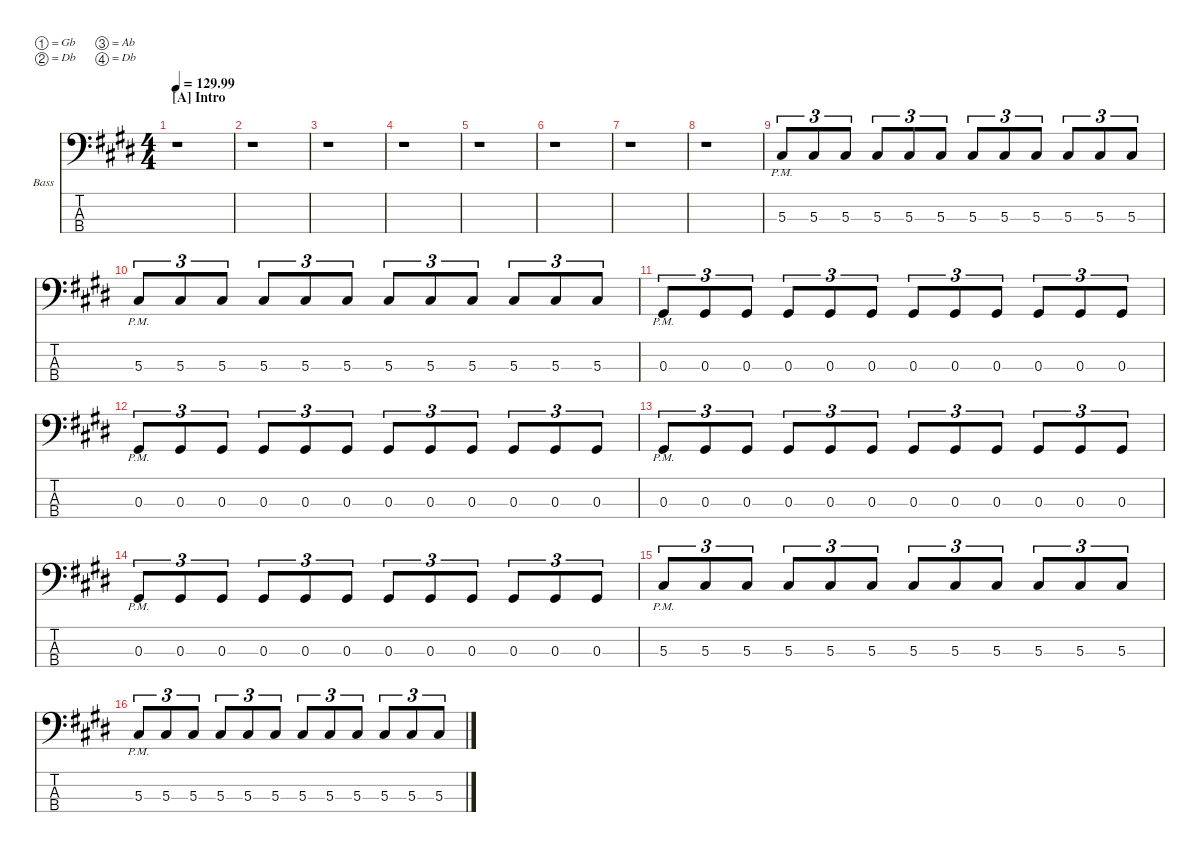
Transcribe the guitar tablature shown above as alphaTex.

\defaultSystemsLayout 4
\hideDynamics
\bracketExtendMode nobrackets
\firstSystemTrackNameOrientation horizontal
\track ("BASSE" "Bass") {defaultSystemsLayout 4 instrument electricbasspick}
\staff {score tabs}
\tuning (Gb2 Db2 Ab1 Db1)
\ts (4 4)
\beaming (8 2 2 2 2)
\section ("A" "Intro")
\tempo
129.99
\accidentals auto
\clef f4
\ottava regular
\simile none
\ks e
r.1{dy mf instrument electricbasspick beam Down} |
r.1{beam Down} |
r.1{beam Down} |
r.1{beam Down} |
r.1{beam Down} |
r.1{beam Down} |
r.1{beam Down} |
r.1{beam Down} |
5.3{pm acc #}.8{tu (3 2) beam Up} 5.3{acc #}.8{tu (3 2) beam Up} 5.3{acc #}.8{tu (3 2) beam Up} 5.3{acc #}.8{tu (3 2) beam Up} 5.3{acc #}.8{tu (3 2) beam Up} 5.3{acc #}.8{tu (3 2) beam Up} 5.3{acc #}.8{tu (3 2) beam Up} 5.3{acc #}.8{tu (3 2) beam Up} 5.3{acc #}.8{tu (3 2) beam Up} 5.3{acc #}.8{tu (3 2) beam Up} 5.3{acc #}.8{tu (3 2) beam Up} 5.3{acc #}.8{tu (3 2) beam Up} |
5.3{pm acc #}.8{tu (3 2) beam Up} 5.3{acc #}.8{tu (3 2) beam Up} 5.3{acc #}.8{tu (3 2) beam Up} 5.3{acc #}.8{tu (3 2) beam Up} 5.3{acc #}.8{tu (3 2) beam Up} 5.3{acc #}.8{tu (3 2) beam Up} 5.3{acc #}.8{tu (3 2) beam Up} 5.3{acc #}.8{tu (3 2) beam Up} 5.3{acc #}.8{tu (3 2) beam Up} 5.3{acc #}.8{tu (3 2) beam Up} 5.3{acc #}.8{tu (3 2) beam Up} 5.3{acc #}.8{tu (3 2) beam Up} |
0.3{pm acc #}.8{tu (3 2) beam Up} 0.3{acc #}.8{tu (3 2) beam Up} 0.3{acc #}.8{tu (3 2) beam Up} 0.3{acc #}.8{tu (3 2) beam Up} 0.3{acc #}.8{tu (3 2) beam Up} 0.3{acc #}.8{tu (3 2) beam Up} 0.3{acc #}.8{tu (3 2) beam Up} 0.3{acc #}.8{tu (3 2) beam Up} 0.3{acc #}.8{tu (3 2) beam Up} 0.3{acc #}.8{tu (3 2) beam Up} 0.3{acc #}.8{tu (3 2) beam Up} 0.3{acc #}.8{tu (3 2) beam Up} |
0.3{pm acc #}.8{tu (3 2) beam Up} 0.3{acc #}.8{tu (3 2) beam Up} 0.3{acc #}.8{tu (3 2) beam Up} 0.3{acc #}.8{tu (3 2) beam Up} 0.3{acc #}.8{tu (3 2) beam Up} 0.3{acc #}.8{tu (3 2) beam Up} 0.3{acc #}.8{tu (3 2) beam Up} 0.3{acc #}.8{tu (3 2) beam Up} 0.3{acc #}.8{tu (3 2) beam Up} 0.3{acc #}.8{tu (3 2) beam Up} 0.3{acc #}.8{tu (3 2) beam Up} 0.3{acc #}.8{tu (3 2) beam Up} |
0.3{pm acc #}.8{tu (3 2) beam Up} 0.3{acc #}.8{tu (3 2) beam Up} 0.3{acc #}.8{tu (3 2) beam Up} 0.3{acc #}.8{tu (3 2) beam Up} 0.3{acc #}.8{tu (3 2) beam Up} 0.3{acc #}.8{tu (3 2) beam Up} 0.3{acc #}.8{tu (3 2) beam Up} 0.3{acc #}.8{tu (3 2) beam Up} 0.3{acc #}.8{tu (3 2) beam Up} 0.3{acc #}.8{tu (3 2) beam Up} 0.3{acc #}.8{tu (3 2) beam Up} 0.3{acc #}.8{tu (3 2) beam Up} |
0.3{pm acc #}.8{tu (3 2) beam Up} 0.3{acc #}.8{tu (3 2) beam Up} 0.3{acc #}.8{tu (3 2) beam Up} 0.3{acc #}.8{tu (3 2) beam Up} 0.3{acc #}.8{tu (3 2) beam Up} 0.3{acc #}.8{tu (3 2) beam Up} 0.3{acc #}.8{tu (3 2) beam Up} 0.3{acc #}.8{tu (3 2) beam Up} 0.3{acc #}.8{tu (3 2) beam Up} 0.3{acc #}.8{tu (3 2) beam Up} 0.3{acc #}.8{tu (3 2) beam Up} 0.3{acc #}.8{tu (3 2) beam Up} |
5.3{pm acc #}.8{tu (3 2) beam Up} 5.3{acc #}.8{tu (3 2) beam Up} 5.3{acc #}.8{tu (3 2) beam Up} 5.3{acc #}.8{tu (3 2) beam Up} 5.3{acc #}.8{tu (3 2) beam Up} 5.3{acc #}.8{tu (3 2) beam Up} 5.3{acc #}.8{tu (3 2) beam Up} 5.3{acc #}.8{tu (3 2) beam Up} 5.3{acc #}.8{tu (3 2) beam Up} 5.3{acc #}.8{tu (3 2) beam Up} 5.3{acc #}.8{tu (3 2) beam Up} 5.3{acc #}.8{tu (3 2) beam Up} |
5.3{pm acc #}.8{tu (3 2) beam Up} 5.3{acc #}.8{tu (3 2) beam Up} 5.3{acc #}.8{tu (3 2) beam Up} 5.3{acc #}.8{tu (3 2) beam Up} 5.3{acc #}.8{tu (3 2) beam Up} 5.3{acc #}.8{tu (3 2) beam Up} 5.3{acc #}.8{tu (3 2) beam Up} 5.3{acc #}.8{tu (3 2) beam Up} 5.3{acc #}.8{tu (3 2) beam Up} 5.3{acc #}.8{tu (3 2) beam Up} 5.3{acc #}.8{tu (3 2) beam Up} 5.3{acc #}.8{tu (3 2) beam Up}
